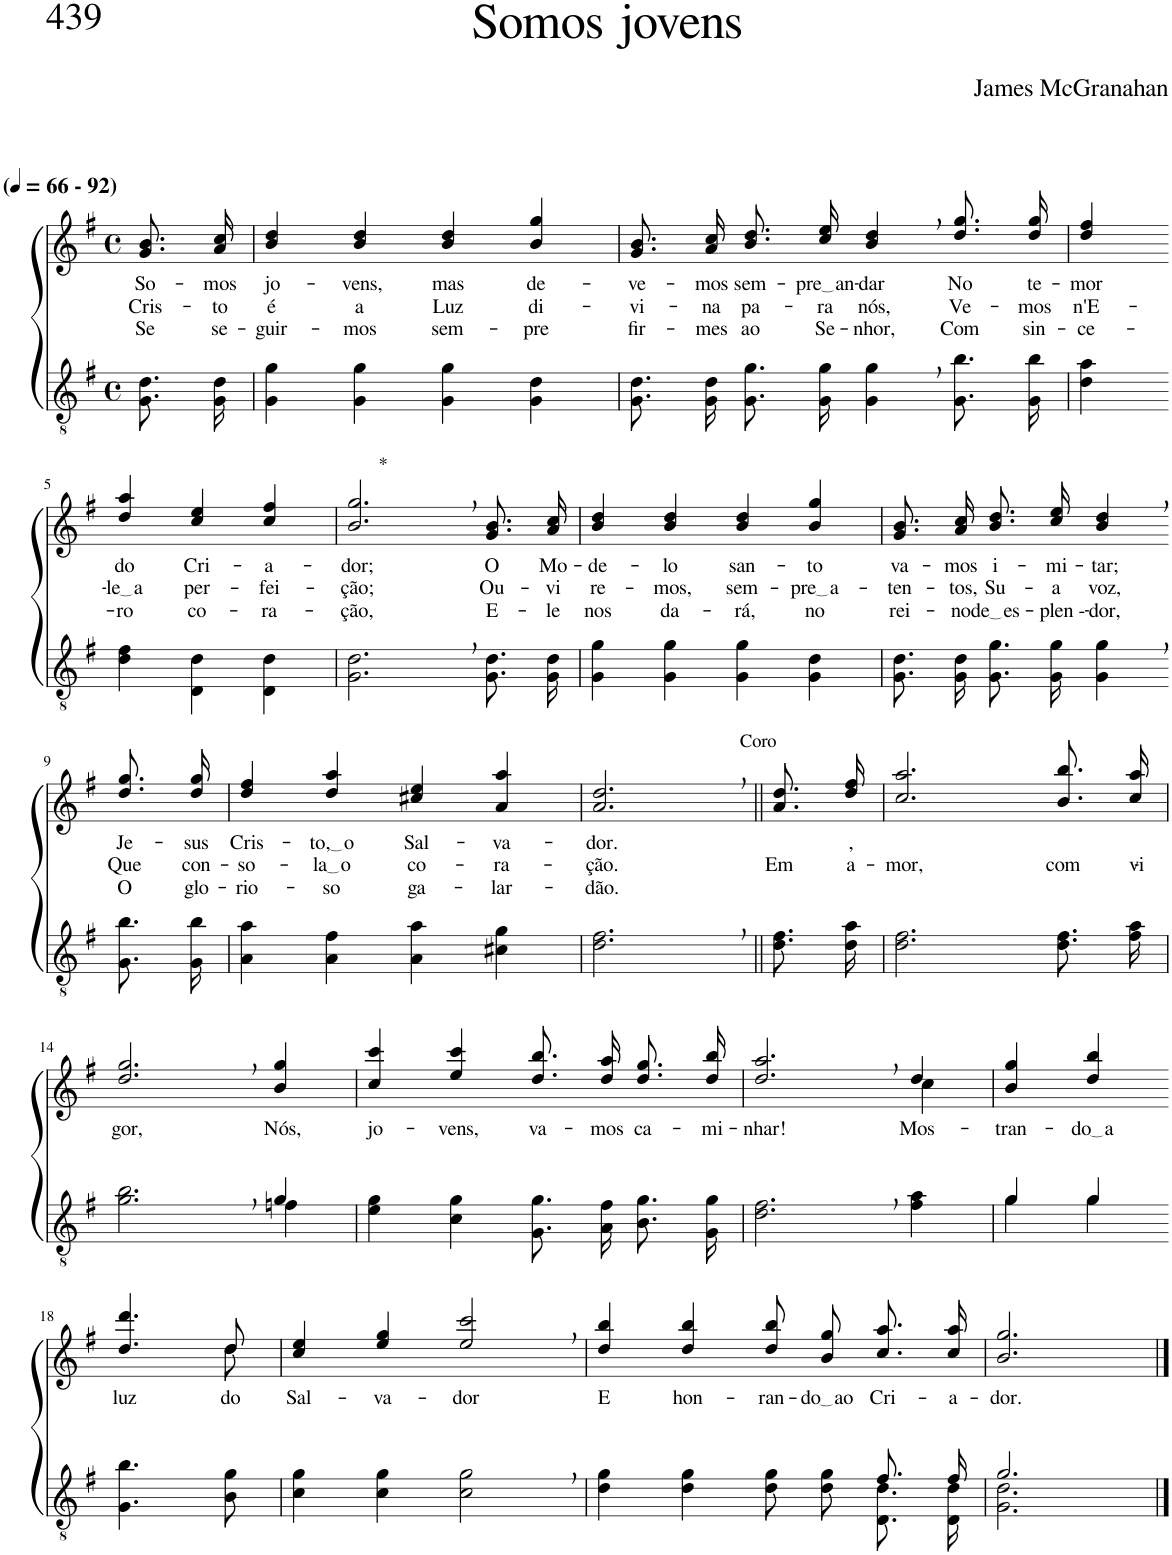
**kern	**kern	**text	**text	**text
*part2	*part1	*part1	*part1	*part1
*staff2	*staff1	*staff1	*staff1	*staff1
*I"Parte III e IV	*I"Parte I e II	*	*	*
*clefGv2	*clefG2	*	*	*
*Trd5c9	*Trd5c9	*	*	*
*k[f#]	*k[f#]	*	*	*
*M4/4	*M4/4	*	*	*
*met(c)	*met(c)	*	*	*
*MM66	*MM66	*	*	*
=1	=1	=1	=1	=1
!	!LO:TX:a:B:t=(	!	!	!
!	!LO:TX:a:B:t=- 92)	!	!	!
!	!	!LO:LY:b	!LO:LY:b	!LO:LY:b
8.G\ 8.d\L	8.g/ 8.b/L	So-	Cris-	Se
!	!	!LO:LY:b	!LO:LY:b	!LO:LY:b
16G\ 16d\Jk	16a/ 16cc/Jk	-mos	-to	se-
=2	=2	=2	=2	=2
!	!	!LO:LY:b	!LO:LY:b	!LO:LY:b
4G\ 4g\	4b/ 4dd/	jo-	é	-guir-
!	!	!LO:LY:b	!LO:LY:b	!LO:LY:b
4G\ 4g\	4b/ 4dd/	-vens,	a	-mos
!	!	!LO:LY:b	!LO:LY:b	!LO:LY:b
4G\ 4g\	4b/ 4dd/	mas	Luz	sem-
!	!	!LO:LY:b	!LO:LY:b	!LO:LY:b
4G\ 4d\	4b/ 4gg/	de-	di-	-pre
=3	=3	=3	=3	=3
!	!	!LO:LY:b	!LO:LY:b	!LO:LY:b
8.G\ 8.d\L	8.g/ 8.b/L	-ve-	-vi-	fir-
!	!	!LO:LY:b	!LO:LY:b	!LO:LY:b
16G\ 16d\Jk	16a/ 16cc/Jk	-mos	-na	-mes
!	!	!LO:LY:b	!LO:LY:b	!LO:LY:b
8.G\ 8.g\L	8.b\ 8.dd\L	sem-	pa-	ao
!	!	!LO:LY:b	!LO:LY:b	!LO:LY:b
16G\ 16g\Jk	16cc\ 16ee\Jk	pre an	-ra	Se-
!	!	!LO:LY:b	!LO:LY:b	!LO:LY:b
4G\, 4g\,	4b/, 4dd/,	-dar	nós,	-nhor,
!	!	!LO:LY:b	!LO:LY:b	!LO:LY:b
8.G\ 8.b\L	8.dd\ 8.gg\L	No	Ve-	Com
!	!	!LO:LY:b	!LO:LY:b	!LO:LY:b
16G\ 16b\Jk	16dd\ 16gg\Jk	te-	-mos	sin-
=4	=4	=4	=4	=4
!	!	!LO:LY:b	!LO:LY:b	!LO:LY:b
4d\ 4a\	4dd/ 4ff#/	-mor	n'E-	-ce-
!!LO:LB:g=z
=5-	=5-	=5-	=5-	=5-
!	!	!LO:LY:b	!LO:LY:b	!LO:LY:b
4d\ 4f#\	4dd/ 4aa/	do	le a	-ro
!	!	!LO:LY:b	!LO:LY:b	!LO:LY:b
4D\ 4d\	4cc/ 4ee/	Cri-	per-	co-
!	!	!LO:LY:b	!LO:LY:b	!LO:LY:b
4D\ 4d\	4cc/ 4ff#/	-a-	-fei-	-ra-
=6	=6	=6	=6	=6
!	!LO:TX:a:t=*	!	!	!
!	!	!LO:LY:b	!LO:LY:b	!LO:LY:b
2.G\, 2.d\,	2.b/, 2.gg/,	-dor;	-ção;	-ção,
!	!	!LO:LY:b	!LO:LY:b	!LO:LY:b
8.G\ 8.d\L	8.g/ 8.b/L	O	Ou-	E-
!	!	!LO:LY:b	!LO:LY:b	!LO:LY:b
16G\ 16d\Jk	16a/ 16cc/Jk	Mo-	-vi	-le
=7	=7	=7	=7	=7
!	!	!LO:LY:b	!LO:LY:b	!LO:LY:b
4G\ 4g\	4b/ 4dd/	-de-	re-	nos
!	!	!LO:LY:b	!LO:LY:b	!LO:LY:b
4G\ 4g\	4b/ 4dd/	-lo	-mos,	da-
!	!	!LO:LY:b	!LO:LY:b	!LO:LY:b
4G\ 4g\	4b/ 4dd/	san-	sem-	-rá,
!	!	!LO:LY:b	!LO:LY:b	!LO:LY:b
4G\ 4d\	4b/ 4gg/	-to	pre a	no
=8	=8	=8	=8	=8
!	!	!LO:LY:b	!LO:LY:b	!LO:LY:b
8.G\ 8.d\L	8.g/ 8.b/L	va-	-ten-	rei-
!	!	!LO:LY:b	!LO:LY:b	!LO:LY:b
16G\ 16d\Jk	16a/ 16cc/Jk	-mos	-tos,	-no
!	!	!LO:LY:b	!LO:LY:b	!LO:LY:b
8.G\ 8.g\L	8.b\ 8.dd\L	i-	Su-	de es
!	!	!LO:LY:b	!LO:LY:b	!LO:LY:b
16G\ 16g\Jk	16cc\ 16ee\Jk	-mi-	-a	-plen --
!	!	!LO:LY:b	!LO:LY:b	!LO:LY:b
4G\, 4g\,	4b/, 4dd/,	-tar;	voz,	-dor,
!!LO:LB:g=z
=9-	=9-	=9-	=9-	=9-
!	!	!LO:LY:b	!LO:LY:b	!LO:LY:b
8.G\ 8.b\L	8.dd\ 8.gg\L	Je-	Que	O
!	!	!LO:LY:b	!LO:LY:b	!LO:LY:b
16G\ 16b\Jk	16dd\ 16gg\Jk	-sus	con-	glo-
=10	=10	=10	=10	=10
!	!	!LO:LY:b	!LO:LY:b	!LO:LY:b
4A\ 4a\	4dd/ 4ff#/	Cris-	-so-	-rio-
!	!	!LO:LY:b	!LO:LY:b	!LO:LY:b
4A\ 4f#\	4dd/ 4aa/	to, o	la o	-so
!	!	!LO:LY:b	!LO:LY:b	!LO:LY:b
4A\ 4a\	4cc#X/ 4ee/	Sal-	co-	ga-
!	!	!LO:LY:b	!LO:LY:b	!LO:LY:b
4c#X\ 4g\	4a/ 4aa/	-va-	-ra-	-lar-
=11	=11	=11	=11	=11
!	!LO:TX:a:t=Coro	!	!	!
!	!	!LO:LY:b	!LO:LY:b	!LO:LY:b
2.d\, 2.f#\,	2.a/, 2.dd/,	-dor.	-ção.	-dão.
=12||	=12||	=12||	=12||	=12||
!	!	!	!LO:LY:b	!
8.d\ 8.f#\L	8.a\ 8.dd\L	.	Em	.
!	!	!LO:LY:b	!LO:LY:b	!
16d\ 16a\Jk	16dd\ 16ff#\Jk	,	a-	.
=13	=13	=13	=13	=13
!	!	!	!LO:LY:b	!
2.d\ 2.f#\	2.cc/ 2.aa/	.	-mor,	.
!	!	!	!LO:LY:b	!
8.d\ 8.f#\L	8.b\ 8.bb\L	.	com	.
!	!	!	!LO:LY:b	!
16f#\ 16a\Jk	16cc\ 16aa\Jk	.	vi-	.
!!LO:LB:g=z
=14	=14	=14	=14	=14
*^	*	*	*	*
!	!	!	!LO:LY:b	!	!
2.g\, 2.b\,	2.ryy	2.dd/, 2.gg/,	gor,	.	.
!	!	!	!LO:LY:b	!	!
4fn\	4g/	4b/ 4gg/	Nós,	.	.
=15	=15	=15	=15	=15	=15
!	!	!	!LO:LY:b	!	!
*v	*v	*	*	*	*
4e\ 4g\	4cc/ 4ccc/	jo-	.	.
!	!	!LO:LY:b	!	!
4c\ 4g\	4ee/ 4ccc/	-vens,	.	.
!	!	!LO:LY:b	!	!
8.G\ 8.g\L	8.dd\ 8.bb\L	va-	.	.
!	!	!LO:LY:b	!	!
16A\ 16f#\Jk	16dd\ 16aa\Jk	-mos	.	.
!	!	!LO:LY:b	!	!
8.B\ 8.g\L	8.dd\ 8.gg\L	ca-	.	.
!	!	!LO:LY:b	!	!
16G\ 16g\Jk	16dd\ 16bb\Jk	-mi-	.	.
=16	=16	=16	=16	=16
!	!	!LO:LY:b	!	!
*	*^	*	*	*
2.d\, 2.f#\,	2.dd/, 2.aa/,	2.ryy	-nhar!	.	.
!	!	!	!LO:LY:b	!	!
4f#\ 4a\	4dd/	4cc\	Mos-	.	.
=17	=17	=17	=17	=17	=17
*^	*	*	*	*	*
!	!	!	!	!LO:LY:b	!	!
*	*	*v	*v	*	*	*
4g/	4g\	4b/ 4gg/	-tran-	.	.
!	!	!	!LO:LY:b	!	!
4g/	4g\	4dd/ 4bb/	do a	.	.
!!LO:LB:g=z
=18-	=18-	=18-	=18-	=18-	=18-
!	!	!	!LO:LY:b	!	!
*v	*v	*^	*	*	*
4.G\ 4.b\	4.dd/ 4.ddd/	4.ryy	luz	.	.
!	!	!	!LO:LY:b	!	!
8B\ 8g\	8dd/	8dd\	do	.	.
=19	=19	=19	=19	=19	=19
!	!	!	!LO:LY:b	!	!
*	*v	*v	*	*	*
4c\ 4g\	4cc/ 4ee/	Sal-	.	.
!	!	!LO:LY:b	!	!
4c\ 4g\	4ee/ 4gg/	-va-	.	.
!	!	!LO:LY:b	!	!
2c\, 2g\,	2ee/, 2ccc/,	-dor	.	.
=20	=20	=20	=20	=20
*^	*	*	*	*
!	!	!	!LO:LY:b	!	!
2.ryy	4d\ 4g\	4dd/ 4bb/	E	.	.
!	!	!	!LO:LY:b	!	!
.	4d\ 4g\	4dd/ 4bb/	hon-	.	.
!	!	!	!LO:LY:b	!	!
.	8d\ 8g\L	8dd\ 8bb\L	-ran-	.	.
!	!	!	!LO:LY:b	!	!
.	8d\ 8g\J	8b\ 8gg\J	do ao	.	.
!	!	!	!LO:LY:b	!	!
8.f#/L	8.D/ 8.d/L	8.cc\ 8.aa\L	Cri-	.	.
!	!	!	!LO:LY:b	!	!
16f#/Jk	16D/ 16d/Jk	16cc\ 16aa\Jk	-a-	.	.
=21	=21	=21	=21	=21	=21
!	!	!	!LO:LY:b	!	!
2.g/	2.G\ 2.d\	2.b/ 2.gg/	-dor.	.	.
*v	*v	*	*	*	*
==	==	==	==	==
*-	*-	*-	*-	*-
